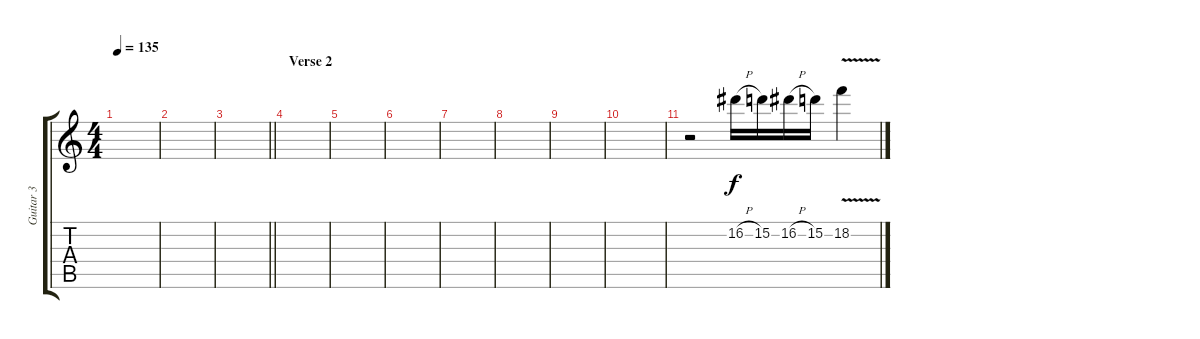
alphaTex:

\track ("Guitar 3" "Guitar 3") {instrument distortionguitar}
\staff {score tabs}
\tuning (E4 B3 G3 D3 A2 D2) {hide}
\ts (4 4)
\tempo 135
\clef g2
\ks c
|
|
\barLineRight lightlight
|
\section ("" "Verse 2")
|
|
|
|
|
|
|
r.2 16.2{h}.16 15.2.16 16.2{h}.16 15.2.16 18.2{v}.4
